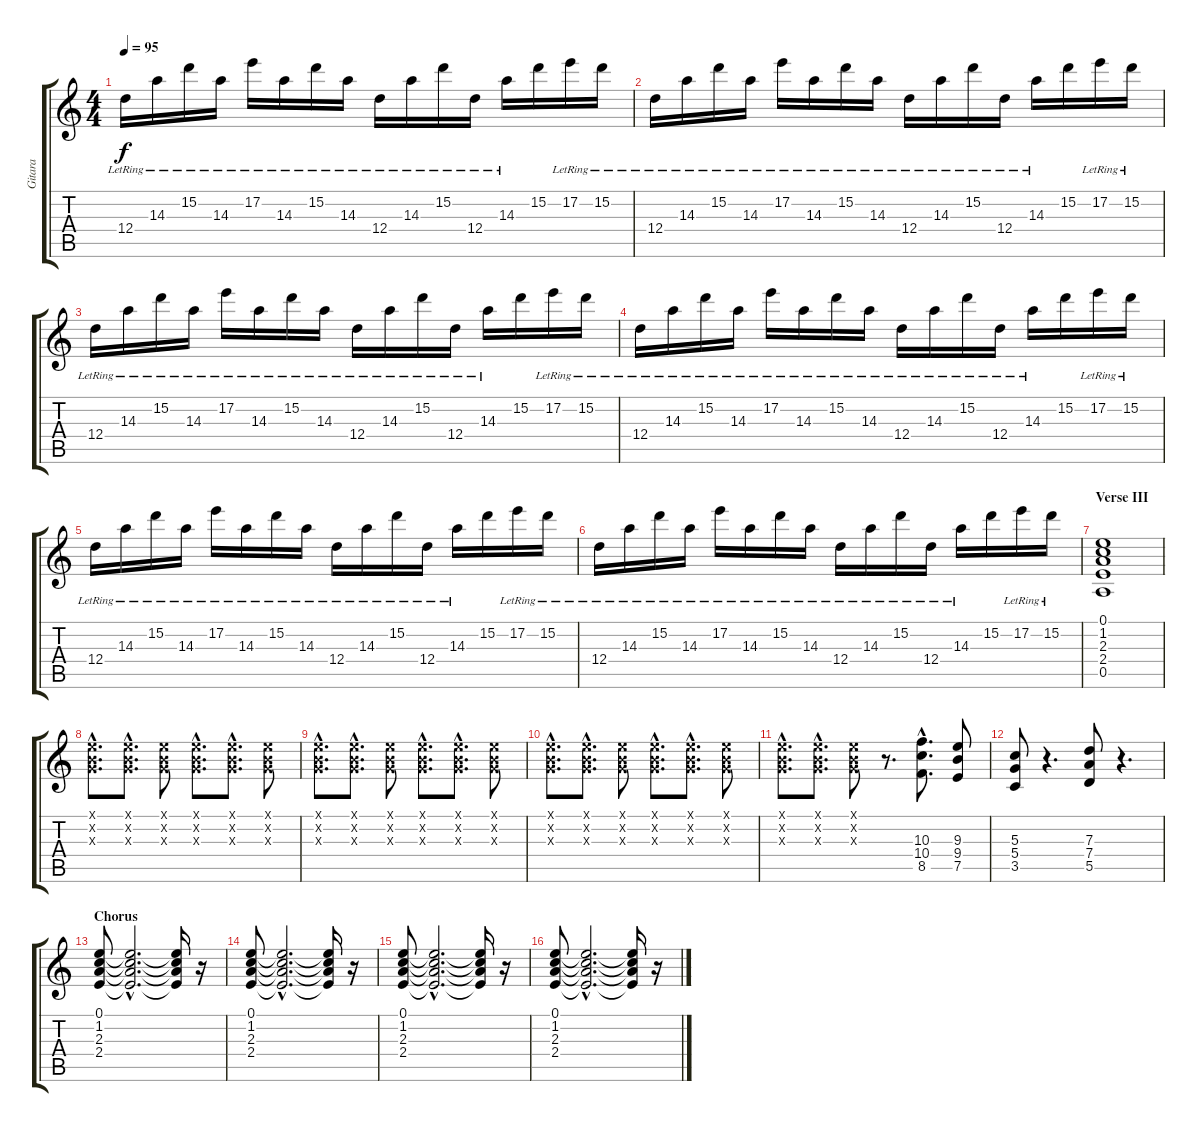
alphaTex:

\track ("Gitara" "Gitara") {instrument overdrivenguitar}
\staff {score tabs}
\tuning (E4 B3 G3 D3 A2 E2) {hide}
\ts (4 4)
\tempo 95
\clef g2
\ks c
12.4{lr}.16{dy f volume 16 instrument electricguitarclean} 14.3{lr}.16 15.2{lr}.16 14.3{lr}.16 17.2{lr}.16 14.3{lr}.16 15.2{lr}.16 14.3{lr}.16 12.4{lr}.16 14.3{lr}.16 15.2{lr}.16 12.4{lr}.16 14.3{lr}.16 15.2.16 17.2{lr}.16 15.2{lr}.16 |
12.4{lr}.16{volume 16 instrument electricguitarclean} 14.3{lr}.16 15.2{lr}.16 14.3{lr}.16 17.2{lr}.16 14.3{lr}.16 15.2{lr}.16 14.3{lr}.16 12.4{lr}.16 14.3{lr}.16 15.2{lr}.16 12.4{lr}.16 14.3{lr}.16 15.2.16 17.2{lr}.16 15.2{lr}.16 |
12.4{lr}.16{volume 16 instrument electricguitarclean} 14.3{lr}.16 15.2{lr}.16 14.3{lr}.16 17.2{lr}.16 14.3{lr}.16 15.2{lr}.16 14.3{lr}.16 12.4{lr}.16 14.3{lr}.16 15.2{lr}.16 12.4{lr}.16 14.3{lr}.16 15.2.16 17.2{lr}.16 15.2{lr}.16 |
12.4{lr}.16{volume 16 instrument electricguitarclean} 14.3{lr}.16 15.2{lr}.16 14.3{lr}.16 17.2{lr}.16 14.3{lr}.16 15.2{lr}.16 14.3{lr}.16 12.4{lr}.16 14.3{lr}.16 15.2{lr}.16 12.4{lr}.16 14.3{lr}.16 15.2.16 17.2{lr}.16 15.2{lr}.16 |
12.4{lr}.16{volume 16 instrument electricguitarclean} 14.3{lr}.16 15.2{lr}.16 14.3{lr}.16 17.2{lr}.16 14.3{lr}.16 15.2{lr}.16 14.3{lr}.16 12.4{lr}.16 14.3{lr}.16 15.2{lr}.16 12.4{lr}.16 14.3{lr}.16 15.2.16 17.2{lr}.16 15.2{lr}.16 |
12.4{lr}.16{volume 16 instrument electricguitarclean} 14.3{lr}.16 15.2{lr}.16 14.3{lr}.16 17.2{lr}.16 14.3{lr}.16 15.2{lr}.16 14.3{lr}.16 12.4{lr}.16 14.3{lr}.16 15.2{lr}.16 12.4{lr}.16 14.3{lr}.16 15.2.16 17.2{lr}.16 15.2{lr}.16 |
\section ("" "Verse III")
(0.1 1.2 2.3 2.4 0.5).1{volume 0 instrument distortionguitar} |
(0.1{hac x} 0.2{hac x} 0.3{hac x}).8{d volume 16 instrument overdrivenguitar} (0.1{hac x} 0.2{hac x} 0.3{hac x}).8{d} (0.1{x} 0.2{x} 0.3{x}).8 (0.1{hac x} 0.2{hac x} 0.3{hac x}).8{d} (0.1{hac x} 0.2{hac x} 0.3{hac x}).8{d} (0.1{x} 0.2{x} 0.3{x}).8 |
(0.1{hac x} 0.2{hac x} 0.3{hac x}).8{d} (0.1{hac x} 0.2{hac x} 0.3{hac x}).8{d} (0.1{x} 0.2{x} 0.3{x}).8 (0.1{hac x} 0.2{hac x} 0.3{hac x}).8{d} (0.1{hac x} 0.2{hac x} 0.3{hac x}).8{d} (0.1{x} 0.2{x} 0.3{x}).8 |
(0.1{hac x} 0.2{hac x} 0.3{hac x}).8{d} (0.1{hac x} 0.2{hac x} 0.3{hac x}).8{d} (0.1{x} 0.2{x} 0.3{x}).8 (0.1{hac x} 0.2{hac x} 0.3{hac x}).8{d} (0.1{hac x} 0.2{hac x} 0.3{hac x}).8{d} (0.1{x} 0.2{x} 0.3{x}).8 |
(0.1{hac x} 0.2{hac x} 0.3{hac x}).8{d} (0.1{hac x} 0.2{hac x} 0.3{hac x}).8{d} (0.1{x} 0.2{x} 0.3{x}).8 r.8{d} (10.3{hac} 10.4{hac} 8.5{hac}).8{d} (9.3 9.4 7.5).8 |
(5.3 5.4 3.5).8 r.4{d} (7.3 7.4 5.5).8 r.4{d} |
\section ("" "Chorus")
(0.1 1.2 2.3 2.4).8{volume 0} (0.1{hac t} 1.2{hac t} 2.3{hac t} 2.4{hac t}).2{d} (0.1{t} 1.2{t} 2.3{t} 2.4{t}).16 r.16{volume 16} |
(0.1 1.2 2.3 2.4).8{volume 0} (0.1{hac t} 1.2{hac t} 2.3{hac t} 2.4{hac t}).2{d} (0.1{t} 1.2{t} 2.3{t} 2.4{t}).16 r.16{volume 16} |
(0.1 1.2 2.3 2.4).8{volume 0} (0.1{hac t} 1.2{hac t} 2.3{hac t} 2.4{hac t}).2{d} (0.1{t} 1.2{t} 2.3{t} 2.4{t}).16 r.16{volume 16} |
(0.1 1.2 2.3 2.4).8{volume 0} (0.1{hac t} 1.2{hac t} 2.3{hac t} 2.4{hac t}).2{d} (0.1{t} 1.2{t} 2.3{t} 2.4{t}).16 r.16{volume 16}
